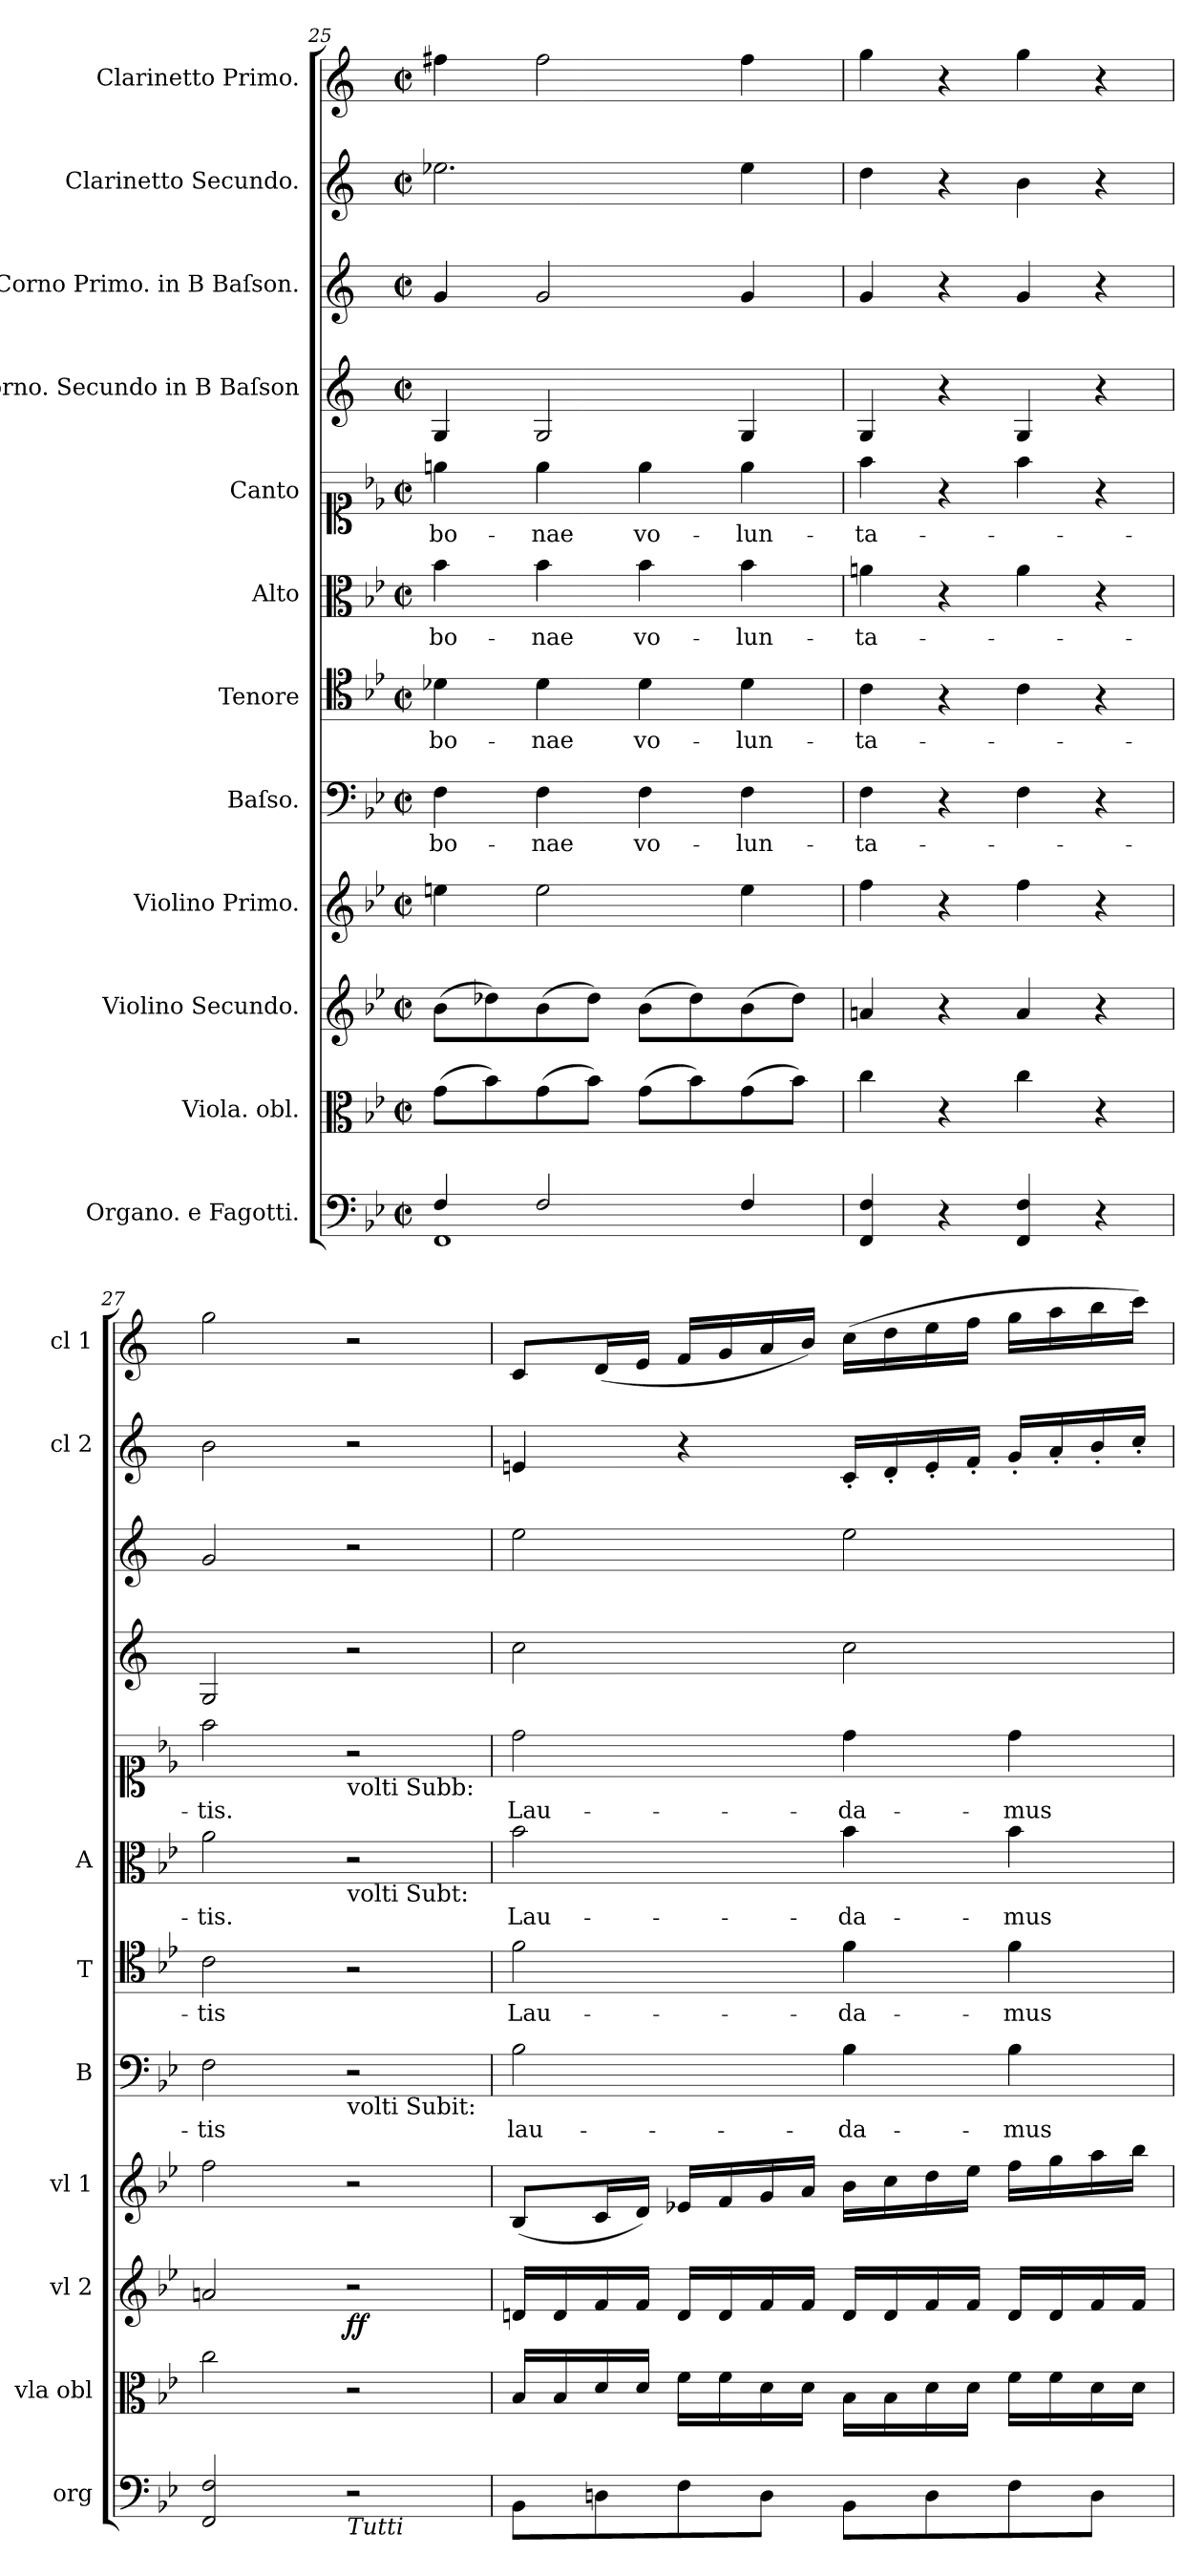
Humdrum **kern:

**kern	**dynam	**kern	**dynam	**kern	**dynam	**kern	**dynam	**kern	**text	**kern	**text	**kern	**text	**kern	**text	**dynam	**kern	**dynam	**kern	**dynam	**kern	**dynam	**kern	**dynam
*part12	*part12	*part11	*part11	*part10	*part10	*part9	*part9	*part8	*part8	*part7	*part7	*part6	*part6	*part5	*part5	*part5	*part4	*part4	*part3	*part3	*part2	*part2	*part1	*part1
*staff12	*staff12	*staff11	*staff11	*staff10	*staff10	*staff9	*staff9	*staff8	*staff8	*staff7	*staff7	*staff6	*staff6	*staff5	*staff5	*staff5	*staff4	*staff4	*staff3	*staff3	*staff2	*staff2	*staff1	*staff1
*I"Organo. e Fagotti.	*	*I"Viola. obl.	*	*I"Violino Secundo.	*	*I"Violino Primo.	*	*I"Baſso.	*	*I"Tenore	*	*I"Alto	*	*I"Canto	*	*	*I"Corno. Secundo in B Baſson	*	*I"Corno Primo. in B Baſson.	*	*I"Clarinetto Secundo.	*	*I"Clarinetto Primo.	*
*I'org	*	*I'vla obl	*	*I'vl 2	*	*I'vl 1	*	*I'B	*	*I'T	*	*I'A	*	*	*	*	*	*	*	*	*I'cl 2	*	*I'cl 1	*
*clefF4	*	*clefC3	*	*clefG2	*	*clefG2	*	*clefF4	*	*clefC4	*	*clefC3	*	*clefC1	*	*	*clefG2	*	*clefG2	*	*clefG2	*	*clefG2	*
*	*	*	*	*	*	*	*	*	*	*	*	*	*	*	*	*	*ITrd1c2	*	*ITrd1c2	*	*ITrd1c2	*	*ITrd1c2	*
*k[b-e-]	*	*k[b-e-]	*	*k[b-e-]	*	*k[b-e-]	*	*k[b-e-]	*	*k[b-e-]	*	*k[b-e-]	*	*k[b-e-]	*	*	*k[b-e-]	*	*k[b-e-]	*	*k[b-e-]	*	*k[b-e-]	*
*	*	*B-:	*	*B-:	*	*B-:	*	*B-:	*	*B-:	*	*B-:	*	*B-:	*	*	*B-:	*	*B-:	*	*B-:	*	*B-:	*
*M2/2	*	*M2/2	*	*M2/2	*	*M2/2	*	*M2/2	*	*M2/2	*	*M2/2	*	*M2/2	*	*	*M2/2	*	*M2/2	*	*M2/2	*	*M2/2	*
*met(c|)	*	*met(c|)	*	*met(c|)	*	*met(c|)	*	*met(c|)	*	*met(c|)	*	*met(c|)	*	*met(c|)	*	*	*met(c|)	*	*met(c|)	*	*met(c|)	*	*met(c|)	*
=25	=25	=25	=25	=25	=25	=25	=25	=25	=25	=25	=25	=25	=25	=25	=25	=25	=25	=25	=25	=25	=25	=25	=25	=25
*^	*	*	*	*	*	*	*	*	*	*	*	*	*	*	*	*	*	*	*	*	*	*	*	*
!	!	!	!	!	!	!LO:DY:rj	!	!	!	!	!	!	!	!	!	!	!	!	!	!	!	!	!	!	!
4F/	1FF	.	(8g\L	mfor&colon;	(8b-\L	fort	4een\	.	4F\	bo-	4d-X\	bo-	4b-\	bo-	4een\	bo-	.	4F/	.	4f/	.	2.dd-X\	.	4een\	.
.	.	.	8b-\)	.	8dd-X\)	.	.	.	.	.	.	.	.	.	.	.	.	.	.	.	.	.	.	.	.
2F/	.	.	(8g\	.	(8b-\	.	2ee\	.	4F\	-nae	4d-\	-nae	4b-\	-nae	4ee\	-nae	.	2F/	.	2f/	.	.	.	2ee\	.
.	.	.	8b-\J)	.	8dd-\J)	.	.	.	.	.	.	.	.	.	.	.	.	.	.	.	.	.	.	.	.
.	.	.	(8g\L	.	(8b-\L	.	.	.	4F\	vo-	4d-\	vo-	4b-\	vo-	4ee\	vo-	.	.	.	.	.	.	.	.	.
.	.	.	8b-\)	.	8dd-\)	.	.	.	.	.	.	.	.	.	.	.	.	.	.	.	.	.	.	.	.
4F/	.	.	(8g\	.	(8b-\	.	4ee\	.	4F\	-lun-	4d-\	-lun-	4b-\	-lun-	4ee\	-lun-	.	4F/	.	4f/	.	4dd-\	.	4ee\	.
.	.	.	8b-\J)	.	8dd-\J)	.	.	.	.	.	.	.	.	.	.	.	.	.	.	.	.	.	.	.	.
*v	*v	*	*	*	*	*	*	*	*	*	*	*	*	*	*	*	*	*	*	*	*	*	*	*	*
=26	=26	=26	=26	=26	=26	=26	=26	=26	=26	=26	=26	=26	=26	=26	=26	=26	=26	=26	=26	=26	=26	=26	=26	=26
!	!LO:DY:rj	!	!	!	!	!	!	!	!	!	!	!	!	!	!	!	!	!	!	!	!	!	!	!
4FF/ 4F/	pia	4cc\	pia	4an/	pia	4ff\	pia	4F\	-ta-	4c\	-ta-	4an\	-ta-	4ff\	-ta-	.	4F/	.	4f/	.	4cc\	pia	4ff\	pia
4r	.	4r	.	4r	.	4r	.	4r	.	4r	.	4r	.	4r	.	.	4r	.	4r	.	4r	.	4r	.
4FF/ 4F/	.	4cc\	.	4a/	.	4ff\	.	4F\	.	4c\	.	4a\	.	4ff\	.	.	4F/	.	4f/	.	4a\	.	4ff\	.
4r	.	4r	.	4r	.	4r	.	4r	.	4r	.	4r	.	4r	.	.	4r	.	4r	.	4r	.	4r	.
=27	=27	=27	=27	=27	=27	=27	=27	=27	=27	=27	=27	=27	=27	=27	=27	=27	=27	=27	=27	=27	=27	=27	=27	=27
2FF/ 2F/	.	2cc\	.	2an/	.	2ff\	.	2F\	-tis	2c\	-tis	2a\	-tis.	2ff\	-tis.	.	2F/	.	2f/	.	2a\	.	2ff\	.
!	!	!	!	!	!	!	!	!	!	!	!	!	!	!LO:TX:b:t=volti Subb&colon;	!	!	!	!	!	!	!	!	!	!
!	!	!	!	!	!	!	!	!	!	!	!	!LO:TX:b:t=volti Subt&colon;	!	!	!	!	!	!	!	!	!	!	!	!
!	!	!	!	!	!	!	!	!LO:TX:b:t=volti Subit&colon;	!	!	!	!	!	!	!	!	!	!	!	!	!	!	!	!
!LO:TX:b:i:t=Tutti	!	!	!	!	!	!	!	!	!	!	!	!	!	!	!	!	!	!	!	!	!	!	!	!
2r	.	2r	.	2r	ff	2r	.	2r	.	2r	.	2r	.	2r	.	.	2r	.	2r	.	2r	.	2r	.
=28	=28	=28	=28	=28	=28	=28	=28	=28	=28	=28	=28	=28	=28	=28	=28	=28	=28	=28	=28	=28	=28	=28	=28	=28
!	!	!	!	!	!	!	!LO:DY:rj	!	!	!	!	!	!	!	!	!LO:DY:a	!	!	!	!	!	!LO:DY:rj	!	!LO:DY:rj
8BB-\L	.	16B-/LL	fort	16dn/LL	.	(8B-/L	forto	2B-\	lau-	2f\	Lau-	2b-\	Lau-	2dd\	Lau-	forte	2b-\	forte	2dd\	forte	4dn/	fort	8B-/L	for
.	.	16B-/	.	16d/	.	.	.	.	.	.	.	.	.	.	.	.	.	.	.	.	.	.	.	.
8Dn\	.	16d/	.	16f/	.	16c/L	.	.	.	.	.	.	.	.	.	.	.	.	.	.	.	.	(16c/L	.
.	.	16d/JJ	.	16f/JJ	.	16d/JJ)	.	.	.	.	.	.	.	.	.	.	.	.	.	.	.	.	16d/JJ	.
8F\	.	16f\LL	.	16d/LL	.	16e-X/LL	.	.	.	.	.	.	.	.	.	.	.	.	.	.	4r	.	16e-/LL	.
.	.	16f\	.	16d/	.	16f/	.	.	.	.	.	.	.	.	.	.	.	.	.	.	.	.	16f/	.
8D\J	.	16d\	.	16f/	.	16g/	.	.	.	.	.	.	.	.	.	.	.	.	.	.	.	.	16g/	.
.	.	16d\JJ	.	16f/JJ	.	16a/JJ	.	.	.	.	.	.	.	.	.	.	.	.	.	.	.	.	16a/JJ)	.
8BB-\L	.	16B-\LL	.	16d/LL	.	16b-\LL	.	4B-\	-da-	4f\	-da-	4b-\	-da-	4dd\	-da-	.	2b-\	.	2dd\	.	16B-'/LL	.	(16b-\LL	.
.	.	16B-\	.	16d/	.	16cc\	.	.	.	.	.	.	.	.	.	.	.	.	.	.	16c'/	.	16cc\	.
8D\	.	16d\	.	16f/	.	16dd\	.	.	.	.	.	.	.	.	.	.	.	.	.	.	16d'/	.	16dd\	.
.	.	16d\JJ	.	16f/JJ	.	16ee-\JJ	.	.	.	.	.	.	.	.	.	.	.	.	.	.	16e-'/JJ	.	16ee-\JJ	.
8F\	.	16f\LL	.	16d/LL	.	16ff\LL	.	4B-\	-mus	4f\	-mus	4b-\	-mus	4dd\	-mus	.	.	.	.	.	16f'/LL	.	16ff\LL	.
.	.	16f\	.	16d/	.	16gg\	.	.	.	.	.	.	.	.	.	.	.	.	.	.	16g'/	.	16gg\	.
8D\J	.	16d\	.	16f/	.	16aa\	.	.	.	.	.	.	.	.	.	.	.	.	.	.	16a'/	.	16aa\	.
.	.	16d\JJ	.	16f/JJ	.	16bb-\JJ	.	.	.	.	.	.	.	.	.	.	.	.	.	.	16b-'/JJ	.	16bb-\JJ)	.
=	=	=	=	=	=	=	=	=	=	=	=	=	=	=	=	=	=	=	=	=	=	=	=	=
*-	*-	*-	*-	*-	*-	*-	*-	*-	*-	*-	*-	*-	*-	*-	*-	*-	*-	*-	*-	*-	*-	*-	*-	*-
